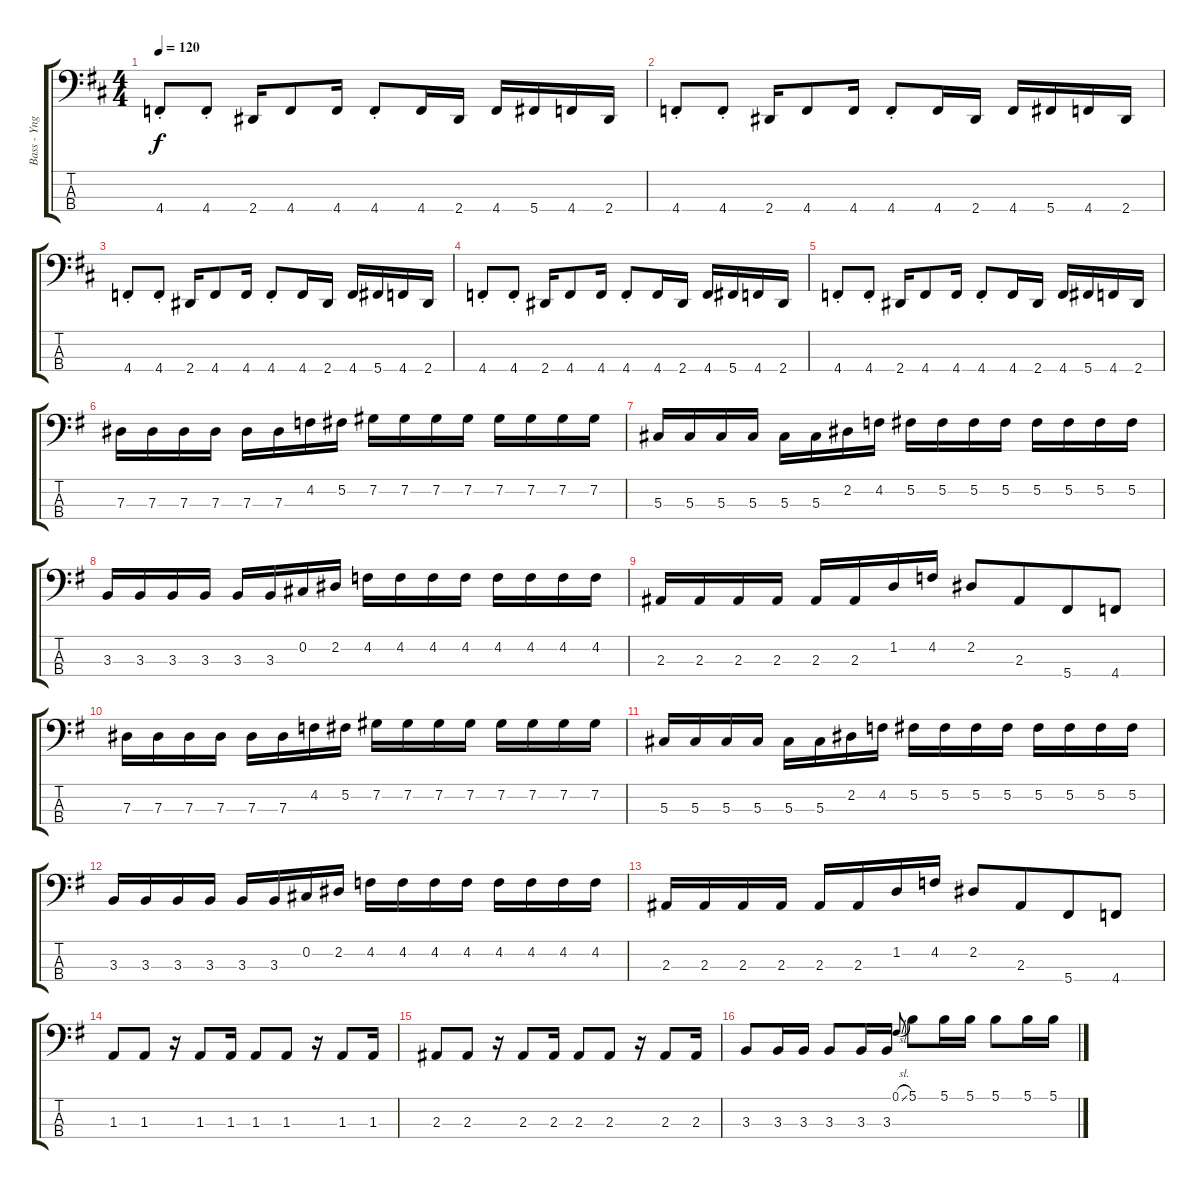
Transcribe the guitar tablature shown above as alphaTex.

\track ("Bass - Yngwie J. Malmsteen" "Bass - Yng") {instrument electricbassfinger}
\staff {score tabs}
\tuning (Gb2 Db2 Ab1 Db1) {hide}
\ts (4 4)
\tempo 120
\clef f4
\ks bminor
4.4{st}.8{dy f} 4.4{st}.8 2.4.16 4.4.8 4.4.16 4.4{st}.8 4.4.16 2.4.16 4.4.16 5.4.16 4.4.16 2.4.16 |
4.4{st}.8 4.4{st}.8 2.4.16 4.4.8 4.4.16 4.4{st}.8 4.4.16 2.4.16 4.4.16 5.4.16 4.4.16 2.4.16 |
4.4{st}.8 4.4{st}.8 2.4.16 4.4.8 4.4.16 4.4{st}.8 4.4.16 2.4.16 4.4.16 5.4.16 4.4.16 2.4.16 |
4.4{st}.8 4.4{st}.8 2.4.16 4.4.8 4.4.16 4.4{st}.8 4.4.16 2.4.16 4.4.16 5.4.16 4.4.16 2.4.16 |
4.4{st}.8 4.4{st}.8 2.4.16 4.4.8 4.4.16 4.4{st}.8 4.4.16 2.4.16 4.4.16 5.4.16 4.4.16 2.4.16 |
\ks eminor
7.3.16 7.3.16 7.3.16 7.3.16 7.3.16 7.3.16 4.2.16 5.2.16 7.2.16 7.2.16 7.2.16 7.2.16 7.2.16 7.2.16 7.2.16 7.2.16 |
5.3.16 5.3.16 5.3.16 5.3.16 5.3.16 5.3.16 2.2.16 4.2.16 5.2.16 5.2.16 5.2.16 5.2.16 5.2.16 5.2.16 5.2.16 5.2.16 |
3.3.16 3.3.16 3.3.16 3.3.16 3.3.16 3.3.16 0.2.16 2.2.16 4.2.16 4.2.16 4.2.16 4.2.16 4.2.16 4.2.16 4.2.16 4.2.16 |
2.3.16 2.3.16 2.3.16 2.3.16 2.3.16 2.3.16 1.2.16 4.2.16 2.2.8 2.3.8{beam merge} 5.4.8 4.4.8 |
7.3.16 7.3.16 7.3.16 7.3.16 7.3.16 7.3.16 4.2.16 5.2.16 7.2.16 7.2.16 7.2.16 7.2.16 7.2.16 7.2.16 7.2.16 7.2.16 |
5.3.16 5.3.16 5.3.16 5.3.16 5.3.16 5.3.16 2.2.16 4.2.16 5.2.16 5.2.16 5.2.16 5.2.16 5.2.16 5.2.16 5.2.16 5.2.16 |
3.3.16 3.3.16 3.3.16 3.3.16 3.3.16 3.3.16 0.2.16 2.2.16 4.2.16 4.2.16 4.2.16 4.2.16 4.2.16 4.2.16 4.2.16 4.2.16 |
2.3.16 2.3.16 2.3.16 2.3.16 2.3.16 2.3.16 1.2.16 4.2.16 2.2.8 2.3.8{beam merge} 5.4.8 4.4.8 |
1.3.8 1.3.8 r.16 1.3.8 1.3.16 1.3.8 1.3.8 r.16 1.3.8 1.3.16 |
2.3.8 2.3.8 r.16 2.3.8 2.3.16 2.3.8 2.3.8 r.16 2.3.8 2.3.16 |
3.3.8 3.3.16 3.3.16 3.3.8 3.3.16 3.3.16 0.1{sl}.8{gr onbeat} 5.1.8 5.1.16 5.1.16 5.1.8 5.1.16 5.1.16
